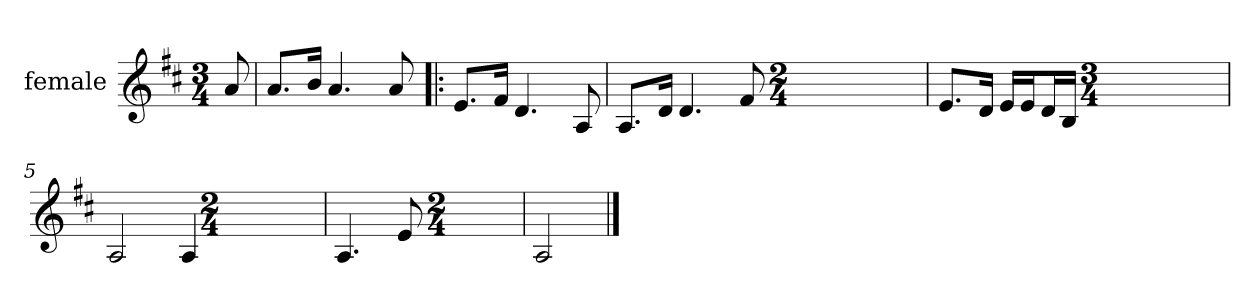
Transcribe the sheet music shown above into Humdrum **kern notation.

**kern
*part1
*staff1
*I"female
*clefG2
*k[f#c#]
*M3/4
*MM72
=
8a
=1
8.a/L
16b/Jk
4.a
8a
=2!|:
8.e/L
16f#/Jk
4.d
8A
=3
8.A/L
16d/Jk
4.d
8f#
*M2/4
=4
8.e/L
16d/Jk
16e/LL
16e/J
16d/L
16B/JJ
*M3/4
=5
2A
4A
*M2/4
=6
4.A
8e
*M2/4
=7
2A
==
*-
